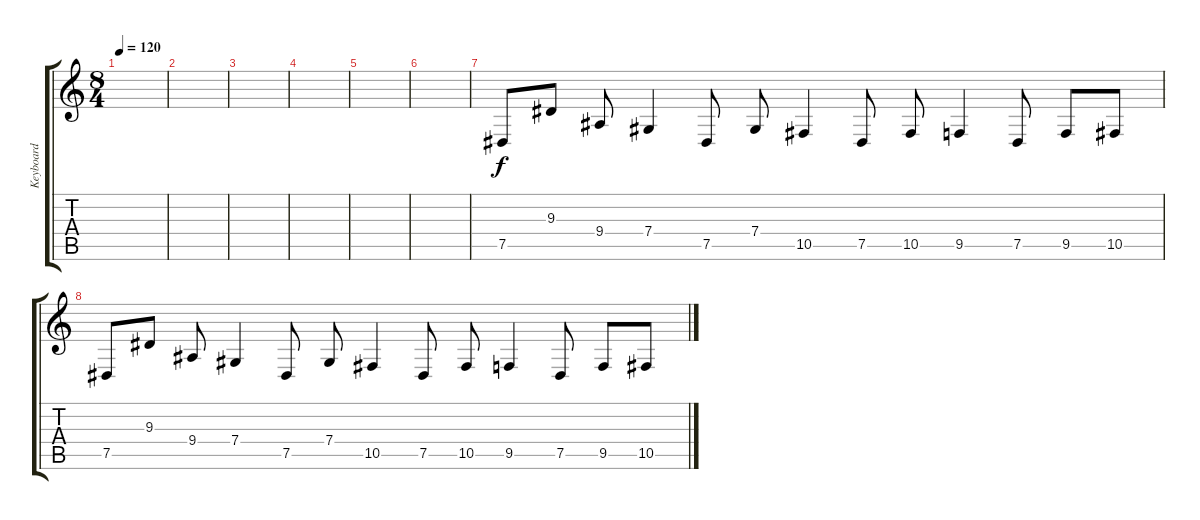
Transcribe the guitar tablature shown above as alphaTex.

\track ("Keyboard" "Keyboard") {instrument lead1square}
\staff {score tabs}
\tuning (Eb4 Bb3 Gb3 Db3 Ab2 Eb2) {hide}
\ts (8 4)
\tempo 120
\clef g2
\ks c
|
|
|
|
|
|
7.5.8 9.3.8 9.4.8 7.4.4 7.5.8 7.4.8 10.5.4 7.5.8 10.5.8 9.5.4 7.5.8 9.5.8 10.5.8 |
7.5.8 9.3.8 9.4.8 7.4.4 7.5.8 7.4.8 10.5.4 7.5.8 10.5.8 9.5.4 7.5.8 9.5.8 10.5.8
